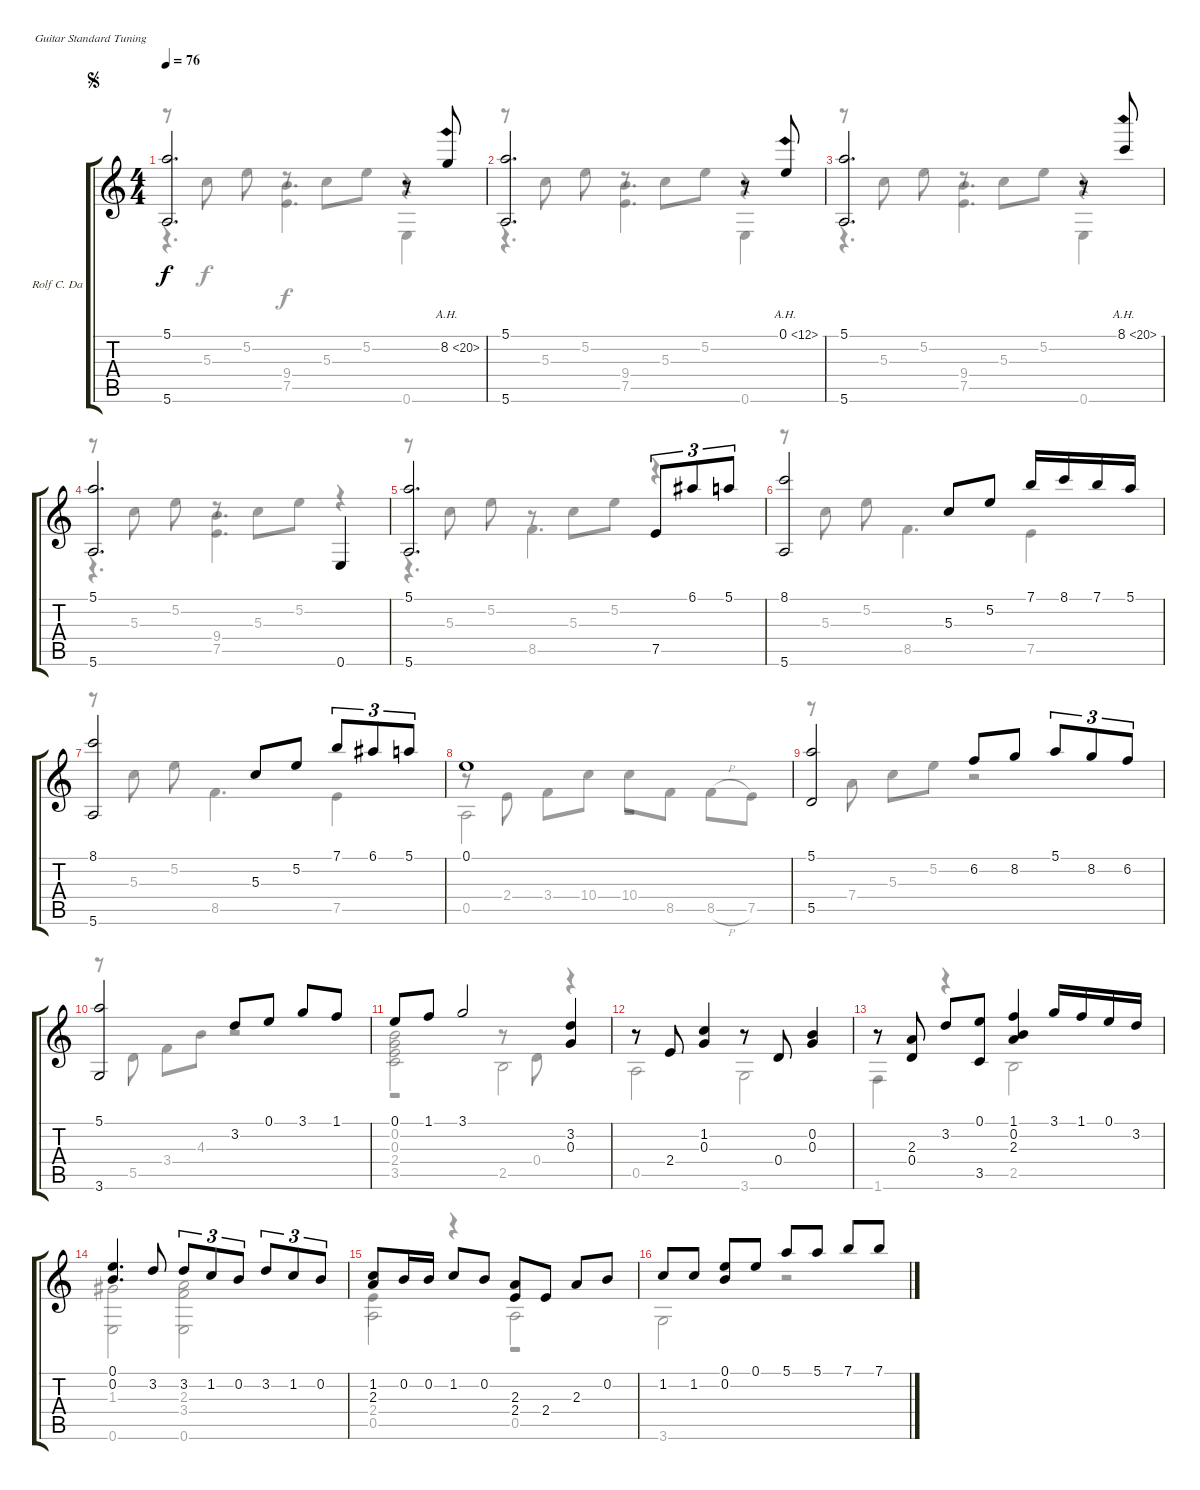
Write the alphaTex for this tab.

\bracketExtendMode groupsimilarinstruments
\firstSystemTrackNameOrientation horizontal
\otherSystemsTrackNameOrientation horizontal
\track ("Rolf C. Dannehl" "Rolf C. Da") {instrument acousticguitarnylon}
\staff {score tabs}
\tuning (E4 B3 G3 D3 A2 E2)
\voice
\ts (4 4)
\jump segno
\tempo 76
\clef g2
\ks aminor
(5.1 5.6).2{d dy f instrument acousticguitarnylon} r.8 8.2{ah 12}.8 |
(5.1 5.6).2{d} r.8 0.1{ah 12}.8 |
(5.1 5.6).2{d} r.8 8.1{ah 12}.8 |
(5.1 5.6).2{d} 0.6.4 |
(5.1 5.6).2{d} 7.5.8{tu (3 2)} 6.1.8{tu (3 2)} 5.1.8{tu (3 2)} |
(8.1 5.6).2 5.3.8 5.2.8 7.1.16 8.1.16 7.1.16 5.1.16 |
(8.1 5.6).2 5.3.8 5.2.8 7.1.8{tu (3 2)} 6.1.8{tu (3 2)} 5.1.8{tu (3 2)} |
0.1.1 |
(5.1 5.5).2 6.2.8 8.2.8 5.1.8{tu (3 2)} 8.2.8{tu (3 2)} 6.2.8{tu (3 2)} |
(5.1 3.6).2 3.2.8 0.1.8 3.1.8 1.1.8 |
0.1.8 1.1.8 3.1.2 (3.2 0.3).4 |
r.8 2.4.8 (1.2 0.3).4 r.8 0.4.8 (0.2 0.3).4 |
r.8 (2.3 0.4).8 3.2.8 (0.1 3.5).8 (1.1 0.2 2.3).4 3.1.16 1.1.16 0.1.16 3.2.16 |
(0.1 0.2).4{d} 3.2.8 3.2.8{tu (3 2)} 1.2.8{tu (3 2)} 0.2.8{tu (3 2)} 3.2.8{tu (3 2)} 1.2.8{tu (3 2)} 0.2.8{tu (3 2)} |
(1.2 2.3).8 0.2.16 0.2.16 1.2.8 0.2.8 (2.3 2.4).8 2.4.8 2.3.8 0.2.8 |
1.2.8 1.2.8 (0.1 0.2).8 0.1.8 5.1.8 5.1.8 7.1.8 7.1.8
\voice
\clef g2
\ottava regular
\simile none
\ks aminor
r.8{dy f} 5.3.8 5.2.8 r.8 5.3.8 5.2.8 0.6.4 |
r.8 5.3.8 5.2.8 r.8 5.3.8 5.2.8 0.6.4 |
r.8 5.3.8 5.2.8 r.8 5.3.8 5.2.8 0.6.4 |
r.8 5.3.8 5.2.8 r.8 5.3.8 5.2.8 r.4 |
r.8 5.3.8 5.2.8 r.8 5.3.8 5.2.8 r.4 |
r.8 5.3.8 5.2.8 8.5.4{d} 7.5.4 |
r.8 5.3.8 5.2.8 8.5.4{d} 7.5.4 |
r.8 2.4.8 3.4.8 10.4.8 10.4.8 8.5.8 8.5{h}.8 7.5.8 |
r.8 7.4.8 5.3.8 5.2.8 r.2 |
r.8 5.5.8 3.4.8 4.3.8 r.2 |
(0.2 0.3 2.4 3.5).2 r.8 0.4.8 r.4 |
0.5.2 3.6.2 |
1.6.4 r.4 2.5.2 |
(1.3 0.6).2 (2.3 3.4 0.6).2 |
2.4.4 r.4 0.5.2 |
3.6.2 r.2
\voice
\clef g2
\ottava regular
\simile none
\ks aminor
r.4{d dy f} (9.4 7.5).4{d} r.4 |
r.4{d} (9.4 7.5).4{d} r.4 |
r.4{d} (9.4 7.5).4{d} r.4 |
r.4{d} (9.4 7.5).4{d} r.4 |
r.4{d} 8.5.4{d} r.4 |
|
|
0.5.2 r.2 |
|
|
r.2 2.5.2 |
|
|
|
0.5.2 r.2 |
